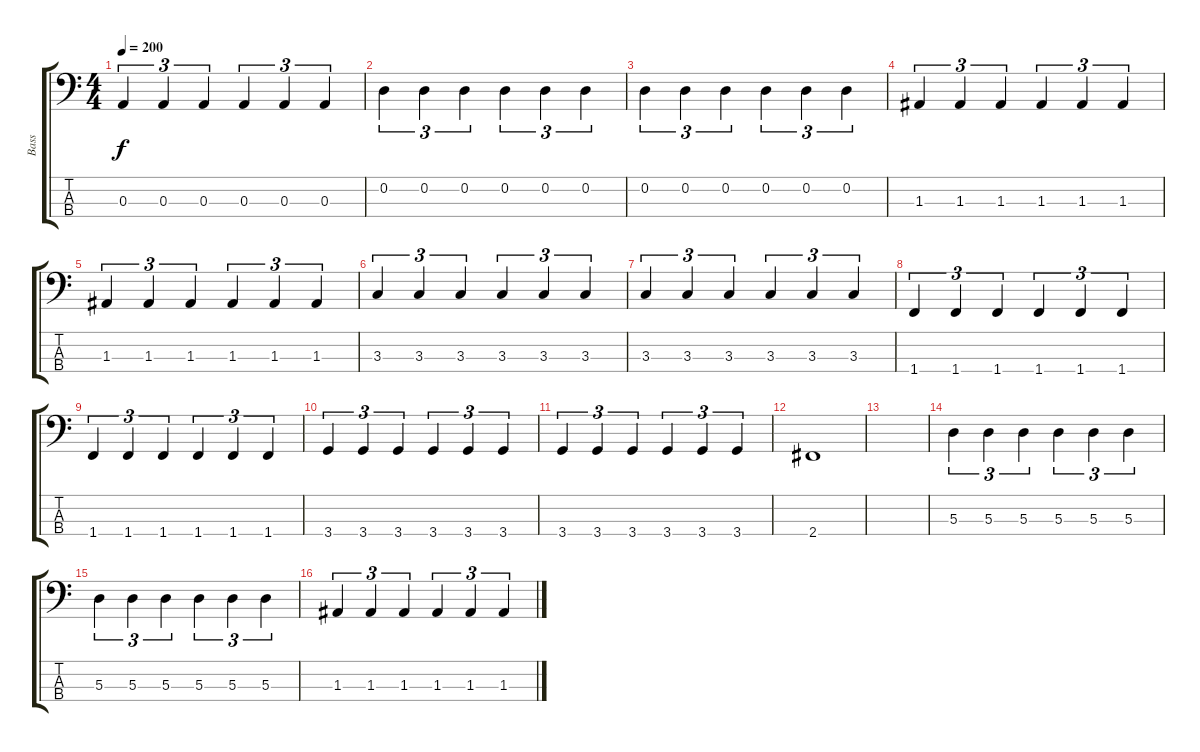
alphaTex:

\track ("Bass" "Bass") {instrument fretlessbass}
\staff {score tabs}
\tuning (G2 D2 A1 E1) {hide}
\ts (4 4)
\tempo 200
\clef f4
\ks c
0.3.4{tu (3 2) dy f} 0.3.4{tu (3 2)} 0.3.4{tu (3 2)} 0.3.4{tu (3 2)} 0.3.4{tu (3 2)} 0.3.4{tu (3 2)} |
0.2.4{tu (3 2)} 0.2.4{tu (3 2)} 0.2.4{tu (3 2)} 0.2.4{tu (3 2)} 0.2.4{tu (3 2)} 0.2.4{tu (3 2)} |
0.2.4{tu (3 2)} 0.2.4{tu (3 2)} 0.2.4{tu (3 2)} 0.2.4{tu (3 2)} 0.2.4{tu (3 2)} 0.2.4{tu (3 2)} |
1.3.4{tu (3 2)} 1.3.4{tu (3 2)} 1.3.4{tu (3 2)} 1.3.4{tu (3 2)} 1.3.4{tu (3 2)} 1.3.4{tu (3 2)} |
1.3.4{tu (3 2)} 1.3.4{tu (3 2)} 1.3.4{tu (3 2)} 1.3.4{tu (3 2)} 1.3.4{tu (3 2)} 1.3.4{tu (3 2)} |
3.3.4{tu (3 2)} 3.3.4{tu (3 2)} 3.3.4{tu (3 2)} 3.3.4{tu (3 2)} 3.3.4{tu (3 2)} 3.3.4{tu (3 2)} |
3.3.4{tu (3 2)} 3.3.4{tu (3 2)} 3.3.4{tu (3 2)} 3.3.4{tu (3 2)} 3.3.4{tu (3 2)} 3.3.4{tu (3 2)} |
1.4.4{tu (3 2)} 1.4.4{tu (3 2)} 1.4.4{tu (3 2)} 1.4.4{tu (3 2)} 1.4.4{tu (3 2)} 1.4.4{tu (3 2)} |
1.4.4{tu (3 2)} 1.4.4{tu (3 2)} 1.4.4{tu (3 2)} 1.4.4{tu (3 2)} 1.4.4{tu (3 2)} 1.4.4{tu (3 2)} |
3.4.4{tu (3 2)} 3.4.4{tu (3 2)} 3.4.4{tu (3 2)} 3.4.4{tu (3 2)} 3.4.4{tu (3 2)} 3.4.4{tu (3 2)} |
3.4.4{tu (3 2)} 3.4.4{tu (3 2)} 3.4.4{tu (3 2)} 3.4.4{tu (3 2)} 3.4.4{tu (3 2)} 3.4.4{tu (3 2)} |
2.4.1 |
|
5.3.4{tu (3 2)} 5.3.4{tu (3 2)} 5.3.4{tu (3 2)} 5.3.4{tu (3 2)} 5.3.4{tu (3 2)} 5.3.4{tu (3 2)} |
5.3.4{tu (3 2)} 5.3.4{tu (3 2)} 5.3.4{tu (3 2)} 5.3.4{tu (3 2)} 5.3.4{tu (3 2)} 5.3.4{tu (3 2)} |
1.3.4{tu (3 2)} 1.3.4{tu (3 2)} 1.3.4{tu (3 2)} 1.3.4{tu (3 2)} 1.3.4{tu (3 2)} 1.3.4{tu (3 2)}
